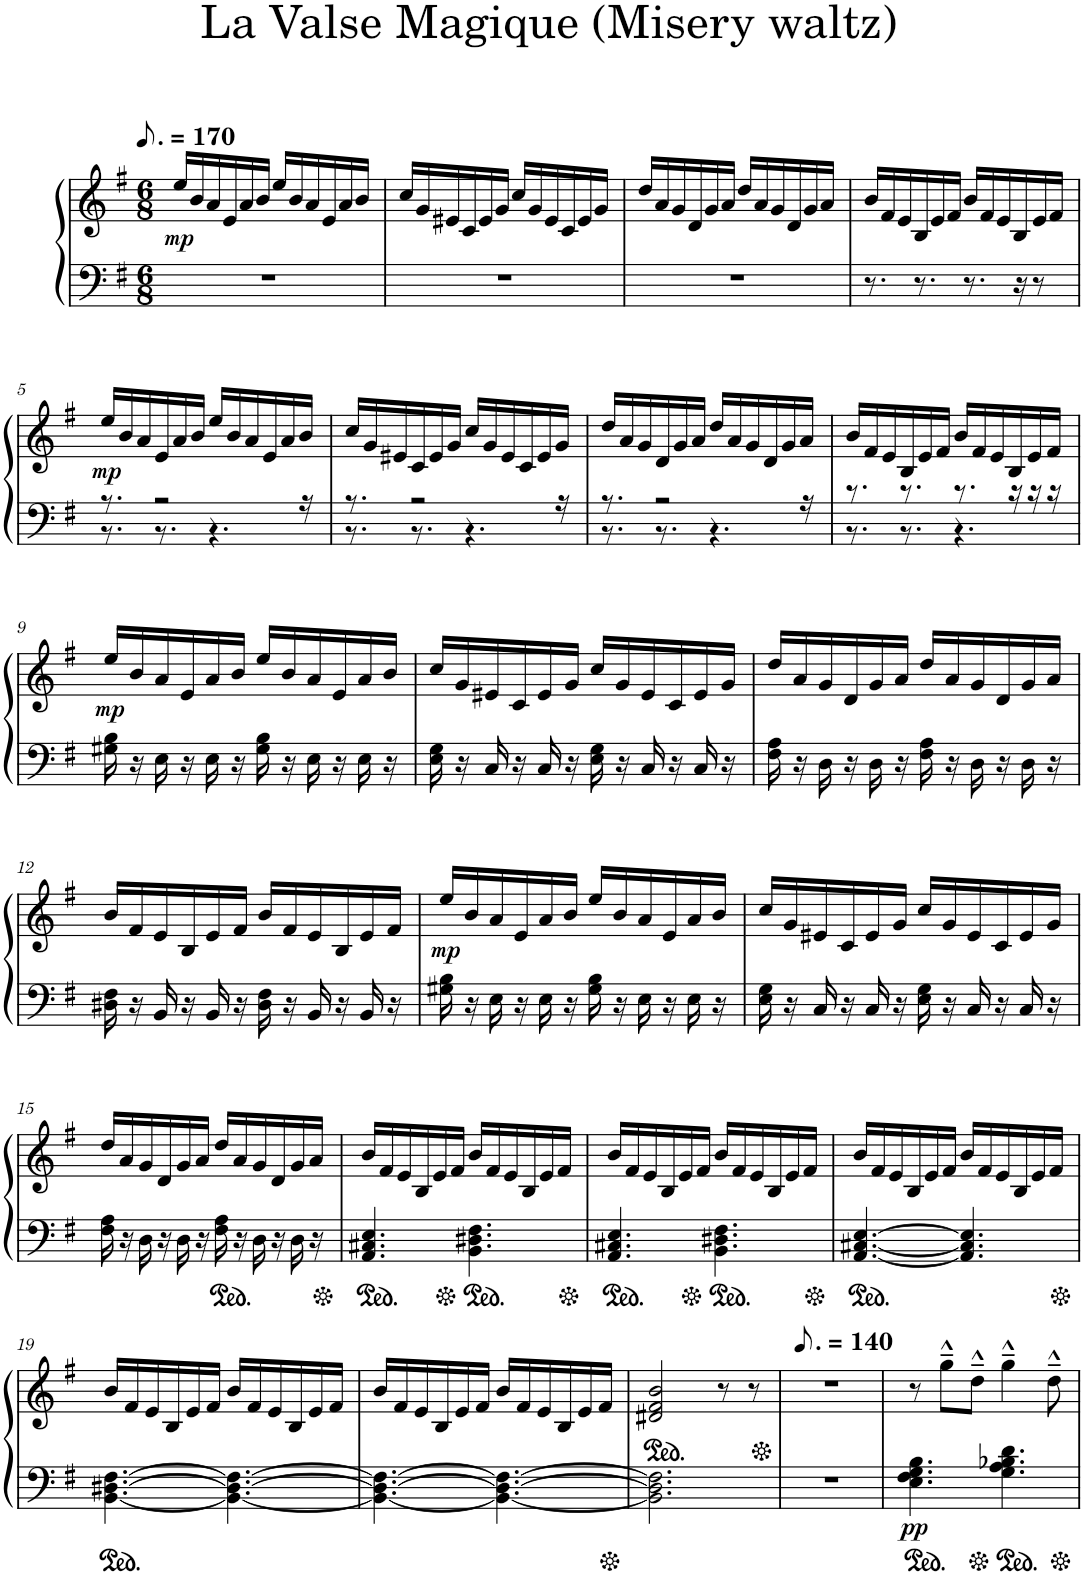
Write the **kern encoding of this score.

**kern	**kern	**dynam
*part1	*part1	*part1
*staff2	*staff1	*staff1/2
*I"Piano	*	*
*I'Pno.	*	*
*clefF4	*clefG2	*
*k[f#]	*k[f#]	*
*M6/8	*M6/8	*
*MM127	*MM127	*
=1	=1	=1
!	!	!LO:DY:b
2.r	16ee/LL	mp
.	16b/	.
.	16a/	.
.	16e/	.
.	16a/	.
.	16b/JJ	.
.	16ee/LL	.
.	16b/	.
.	16a/	.
.	16e/	.
.	16a/	.
.	16b/JJ	.
=2	=2	=2
2.r	16cc/LL	.
.	16g/	.
.	16e#X/	.
.	16c/	.
.	16e#/	.
.	16g/JJ	.
.	16cc/LL	.
.	16g/	.
.	16e#/	.
.	16c/	.
.	16e#/	.
.	16g/JJ	.
=3	=3	=3
2.r	16dd/LL	.
.	16a/	.
.	16g/	.
.	16d/	.
.	16g/	.
.	16a/JJ	.
.	16dd/LL	.
.	16a/	.
.	16g/	.
.	16d/	.
.	16g/	.
.	16a/JJ	.
=4	=4	=4
8.r	16b/LL	.
.	16f#/	.
.	16e/	.
8.r	16B/	.
.	16e/	.
.	16f#/JJ	.
8.r	16b/LL	.
.	16f#/	.
.	16e/	.
16r	16B/	.
8r	16e/	.
.	16f#/JJ	.
!!LO:LB:g=z
=5	=5	=5
*^	*	*
!	!	!	!LO:DY:b
8.r	8.r	16ee/LL	mp
.	.	16b/	.
.	.	16a/	.
2r	8.r	16e/	.
.	.	16a/	.
.	.	16b/JJ	.
.	4.r	16ee/LL	.
.	.	16b/	.
.	.	16a/	.
.	.	16e/	.
.	.	16a/	.
16r	.	16b/JJ	.
=6	=6	=6	=6
8.r	8.r	16cc/LL	.
.	.	16g/	.
.	.	16e#X/	.
2r	8.r	16c/	.
.	.	16e#/	.
.	.	16g/JJ	.
.	4.r	16cc/LL	.
.	.	16g/	.
.	.	16e#/	.
.	.	16c/	.
.	.	16e#/	.
16r	.	16g/JJ	.
=7	=7	=7	=7
8.r	8.r	16dd/LL	.
.	.	16a/	.
.	.	16g/	.
2r	8.r	16d/	.
.	.	16g/	.
.	.	16a/JJ	.
.	4.r	16dd/LL	.
.	.	16a/	.
.	.	16g/	.
.	.	16d/	.
.	.	16g/	.
16r	.	16a/JJ	.
=8	=8	=8	=8
8.r	8.r	16b/LL	.
.	.	16f#/	.
.	.	16e/	.
8.r	8.r	16B/	.
.	.	16e/	.
.	.	16f#/JJ	.
8.r	4.r	16b/LL	.
.	.	16f#/	.
.	.	16e/	.
16r	.	16B/	.
16r	.	16e/	.
16r	.	16f#/JJ	.
*v	*v	*	*
!!LO:LB:g=z
=9	=9	=9
!	!	!LO:DY:b
16G#X\ 16B\	16ee/LL	mp
16r	16b/	.
16E\	16a/	.
16r	16e/	.
16E\	16a/	.
16r	16b/JJ	.
16G#\ 16B\	16ee/LL	.
16r	16b/	.
16E\	16a/	.
16r	16e/	.
16E\	16a/	.
16r	16b/JJ	.
=10	=10	=10
16E\ 16G\	16cc/LL	.
16r	16g/	.
16C/	16e#X/	.
16r	16c/	.
16C/	16e#/	.
16r	16g/JJ	.
16E\ 16G\	16cc/LL	.
16r	16g/	.
16C/	16e#/	.
16r	16c/	.
16C/	16e#/	.
16r	16g/JJ	.
=11	=11	=11
16F#\ 16A\	16dd/LL	.
16r	16a/	.
16D\	16g/	.
16r	16d/	.
16D\	16g/	.
16r	16a/JJ	.
16F#\ 16A\	16dd/LL	.
16r	16a/	.
16D\	16g/	.
16r	16d/	.
16D\	16g/	.
16r	16a/JJ	.
!!LO:LB:g=z
=12	=12	=12
16D#X\ 16F#\	16b/LL	.
16r	16f#/	.
16BB/	16e/	.
16r	16B/	.
16BB/	16e/	.
16r	16f#/JJ	.
16D#\ 16F#\	16b/LL	.
16r	16f#/	.
16BB/	16e/	.
16r	16B/	.
16BB/	16e/	.
16r	16f#/JJ	.
=13	=13	=13
!	!	!LO:DY:b
16G#X\ 16B\	16ee/LL	mp
16r	16b/	.
16E\	16a/	.
16r	16e/	.
16E\	16a/	.
16r	16b/JJ	.
16G#\ 16B\	16ee/LL	.
16r	16b/	.
16E\	16a/	.
16r	16e/	.
16E\	16a/	.
16r	16b/JJ	.
=14	=14	=14
16E\ 16G\	16cc/LL	.
16r	16g/	.
16C/	16e#X/	.
16r	16c/	.
16C/	16e#/	.
16r	16g/JJ	.
16E\ 16G\	16cc/LL	.
16r	16g/	.
16C/	16e#/	.
16r	16c/	.
16C/	16e#/	.
16r	16g/JJ	.
!!LO:LB:g=z
=15	=15	=15
16F#\ 16A\	16dd/LL	.
16r	16a/	.
16D\	16g/	.
16r	16d/	.
16D\	16g/	.
16r	16a/JJ	.
16F#\ 16A\	16dd/LL	.
16r	16a/	.
16D\	16g/	.
16r	16d/	.
16D\	16g/	.
16r	16a/JJ	.
=16	=16	=16
4.AA/ 4.C#X/ 4.E/	16b/LL	.
.	16f#/	.
.	16e/	.
.	16B/	.
.	16e/	.
.	16f#/JJ	.
4.BB\ 4.D#X\ 4.F#\	16b/LL	.
.	16f#/	.
.	16e/	.
.	16B/	.
.	16e/	.
.	16f#/JJ	.
=17	=17	=17
4.AA/ 4.C#X/ 4.E/	16b/LL	.
.	16f#/	.
.	16e/	.
.	16B/	.
.	16e/	.
.	16f#/JJ	.
4.BB\ 4.D#X\ 4.F#\	16b/LL	.
.	16f#/	.
.	16e/	.
.	16B/	.
.	16e/	.
.	16f#/JJ	.
=18	=18	=18
[4.AA/ [4.C#X/ [4.E/	16b/LL	.
.	16f#/	.
.	16e/	.
.	16B/	.
.	16e/	.
.	16f#/JJ	.
4.AA/] 4.C#/] 4.E/]	16b/LL	.
.	16f#/	.
.	16e/	.
.	16B/	.
.	16e/	.
.	16f#/JJ	.
!!LO:LB:g=z
=19	=19	=19
[4.BB\ [4.D#X\ [4.F#\	16b/LL	.
.	16f#/	.
.	16e/	.
.	16B/	.
.	16e/	.
.	16f#/JJ	.
4.BB\_ 4.D#\_ 4.F#\_	16b/LL	.
.	16f#/	.
.	16e/	.
.	16B/	.
.	16e/	.
.	16f#/JJ	.
=20	=20	=20
4.BB\_ 4.D#\_ 4.F#\_	16b/LL	.
.	16f#/	.
.	16e/	.
.	16B/	.
.	16e/	.
.	16f#/JJ	.
4.BB\_ 4.D#\_ 4.F#\_	16b/LL	.
.	16f#/	.
.	16e/	.
.	16B/	.
.	16e/	.
.	16f#/JJ	.
=21	=21	=21
*	*ped	*
2.BB\] 2.D#\] 2.F#\]	2d#X/ 2f#/ 2b/	.
.	8r	.
.	8r	.
=22	=22	=22
*	*Xped	*
*	*MM105	*
2.r	2.r	.
=23	=23	=23
!	!	!LO:DY:b=2
4.E\ 4.F#\ 4.G\ 4.B\	8r	pp
.	8gg~^^\L	.
.	8dd~^^\J	.
4.G\ 4.A\ 4.B-X\ 4.d\	4gg~^^\	.
.	8dd~^^\	.
=	=	=
*-	*-	*-
